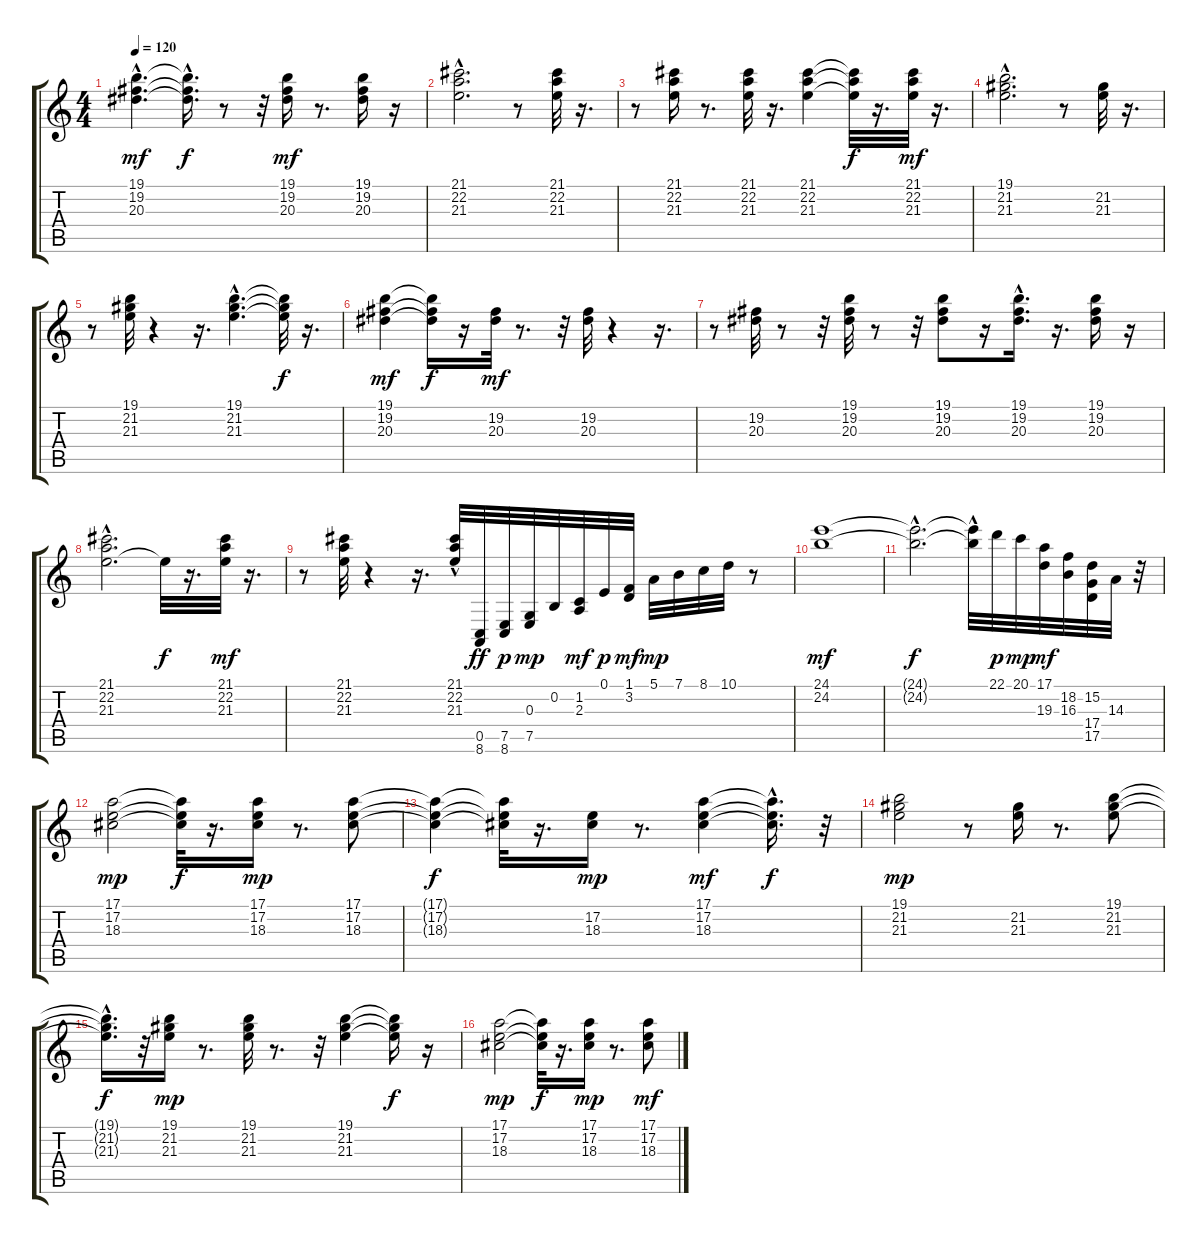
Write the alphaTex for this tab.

\track "" {instrument rockorgan}
\staff {score tabs}
\tuning (E4 B3 G3 D3 A2 E2) {hide}
\ts (4 4)
\tempo 120
\clef g2
\ks c
(19.1{hac} 19.2{hac} 20.3{hac}).4{d dy mf} (19.1{hac t} 19.2{hac t} 20.3{hac t}).16{d dy f} r.8 r.32 (19.1 19.2 20.3).16{dy mf} r.8{d} (19.1 19.2 20.3).16 r.16 |
(21.1{hac} 22.2{hac} 21.3{hac}).2{d} r.8 (21.1 22.2 21.3).32 r.16{d} |
r.8 (21.1 22.2 21.3).16 r.8{d} (21.1 22.2 21.3).32 r.16{d} (21.1 22.2 21.3).4 (21.1{t} 22.2{t} 21.3{t}).32{dy f} r.16{d} (21.1 22.2 21.3).32{dy mf} r.16{d} |
(19.1{hac} 21.2{hac} 21.3{hac}).2{d} r.8 (21.2 21.3).32 r.16{d} |
r.8 (19.1 21.2 21.3).32 r.4 r.16{d} (19.1{hac} 21.2{hac} 21.3{hac}).4{d} (19.1{t} 21.2{t} 21.3{t}).32{dy f} r.16{d} |
(19.1 19.2 20.3).4{dy mf} (19.1{t} 19.2{t} 20.3{t}).16{dy f} r.16 (19.2 20.3).32{dy mf} r.8{d} r.32 (19.2 20.3).32 r.4 r.16{d} |
r.8 (19.2 20.3).32 r.8 r.32 (19.1 19.2 20.3).32 r.8 r.32 (19.1 19.2 20.3).8 r.16 (19.1 19.2{hac} 20.3{hac}).16{d} r.16{d} (19.1 19.2 20.3).16 r.16 |
(21.1{hac} 22.2{hac} 21.3{hac}).2{d} 21.3{t}.32{dy f} r.16{d} (21.1 22.2 21.3).32{dy mf} r.16{d} |
r.8 (21.1 22.2 21.3).32 r.4 r.16{d} (21.1{hac} 22.2{hac} 21.3{hac}).32 (0.5 8.6).32{dy ff} (7.5 8.6).32{dy p} (0.3 7.5).32{dy mp} 0.2.32 (1.2 2.3).32{dy mf} 0.1.32{dy p} (1.1 3.2).32{dy mf} 5.1.32{dy mp} 7.1.32 8.1.32 10.1.32 r.8 |
(24.1 24.2).1{dy mf} |
(24.1{hac t} 24.2{hac t}).2{d dy f} (24.1{t} 24.2{hac t}).32 22.1.32{dy p} 20.1.32{dy mp} (17.1 19.3).32{dy mf} (18.2 16.3).32 (15.2 17.4 17.5).32 14.3.32 r.32 |
(17.1 17.2 18.3).2{dy mp} (17.1{t} 17.2{t} 18.3{t}).32{dy f} r.16{d} (17.1 17.2 18.3).16{dy mp} r.8{d} (17.1 17.2 18.3).8 |
(17.1{t} 17.2{t} 18.3{t}).4{dy f} (17.1{t} 17.2{t} 18.3{t}).32 r.16{d} (17.2 18.3).16{dy mp} r.8{d} (17.1 17.2 18.3).4{dy mf} (17.1{hac t} 17.2{hac t} 18.3{hac t}).16{d dy f} r.32 |
(19.1 21.2 21.3).2{dy mp} r.8 (21.2 21.3).16 r.8{d} (19.1 21.2 21.3).8 |
(19.1{hac t} 21.2{hac t} 21.3{hac t}).16{d dy f} r.32 (19.1 21.2 21.3).16{dy mp} r.8{d} (19.1 21.2 21.3).32 r.8{d} r.32 (19.1 21.2 21.3).4 (19.1{t} 21.2{t} 21.3{t}).16{dy f} r.16 |
(17.1 17.2 18.3).2{dy mp} (17.1{t} 17.2{t} 18.3{t}).32{dy f} r.16{d} (17.1 17.2 18.3).16{dy mp} r.8{d} (17.1 17.2 18.3).8{dy mf}
